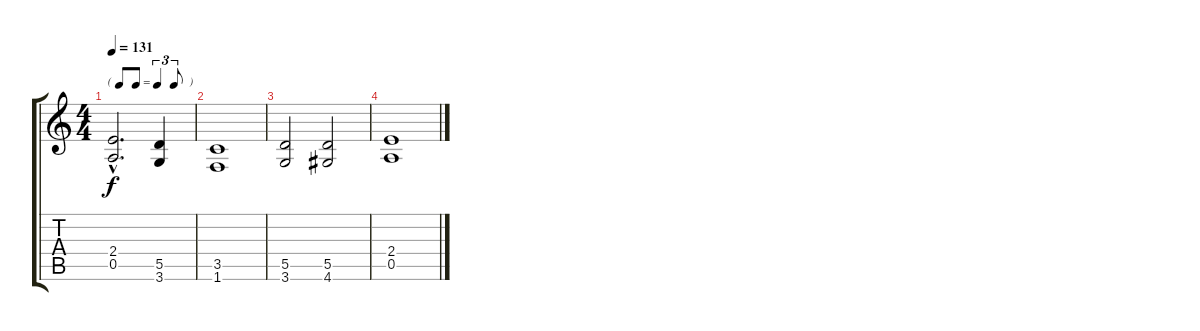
\track "" {instrument overdrivenguitar}
\staff {score tabs}
\tuning (E4 B3 G3 D3 A2 E2) {hide}
\ts (4 4)
\tf triplet8th
\tempo 131
\clef g2
\ks c
(2.4{hac t} 0.5{hac t}).2{d dy f} (5.5 3.6).4 |
(3.5 1.6).1 |
(5.5 3.6).2 (5.5 4.6).2 |
(2.4 0.5).1
